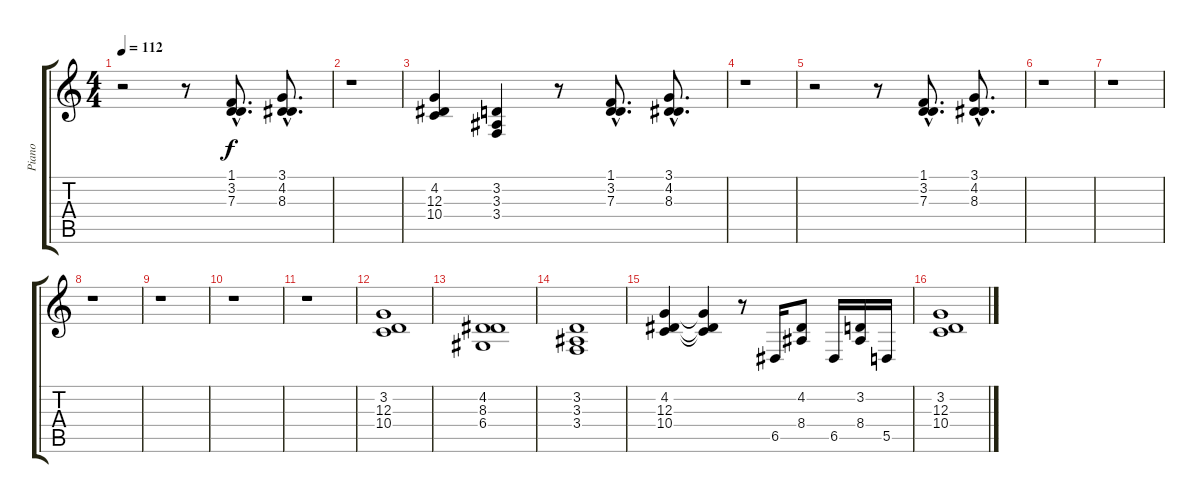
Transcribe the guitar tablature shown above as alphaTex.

\track ("Piano" "Piano") {instrument brightacousticpiano}
\staff {score tabs}
\tuning (E4 B3 G3 D3 A2 E2) {hide}
\ts (4 4)
\tempo 112
\clef g2
\ks c
r.2{dy f} r.8 (1.1{hac} 3.2{hac} 7.3{hac}).8{d} (3.1{hac} 4.2{hac} 8.3{hac}).8{d} |
r.1 |
(4.2 12.3 10.4).4 (3.2 3.3 3.4).4 r.8 (1.1{hac} 3.2{hac} 7.3{hac}).8{d} (3.1{hac} 4.2{hac} 8.3{hac}).8{d} |
r.1 |
r.2 r.8 (1.1{hac} 3.2{hac} 7.3{hac}).8{d} (3.1{hac} 4.2{hac} 8.3{hac}).8{d} |
r.1 |
r.1 |
r.1 |
r.1 |
r.1 |
r.1 |
(3.2 12.3 10.4).1 |
(4.2 8.3 6.4).1 |
(3.2 3.3 3.4).1 |
(4.2 12.3 10.4).4 (4.2{t} 12.3{t} 10.4{t}).4 r.8 6.5.16 (4.2 8.4).8 6.5.16 (3.2 8.4).16 5.5.16 |
(3.2 12.3 10.4).1
